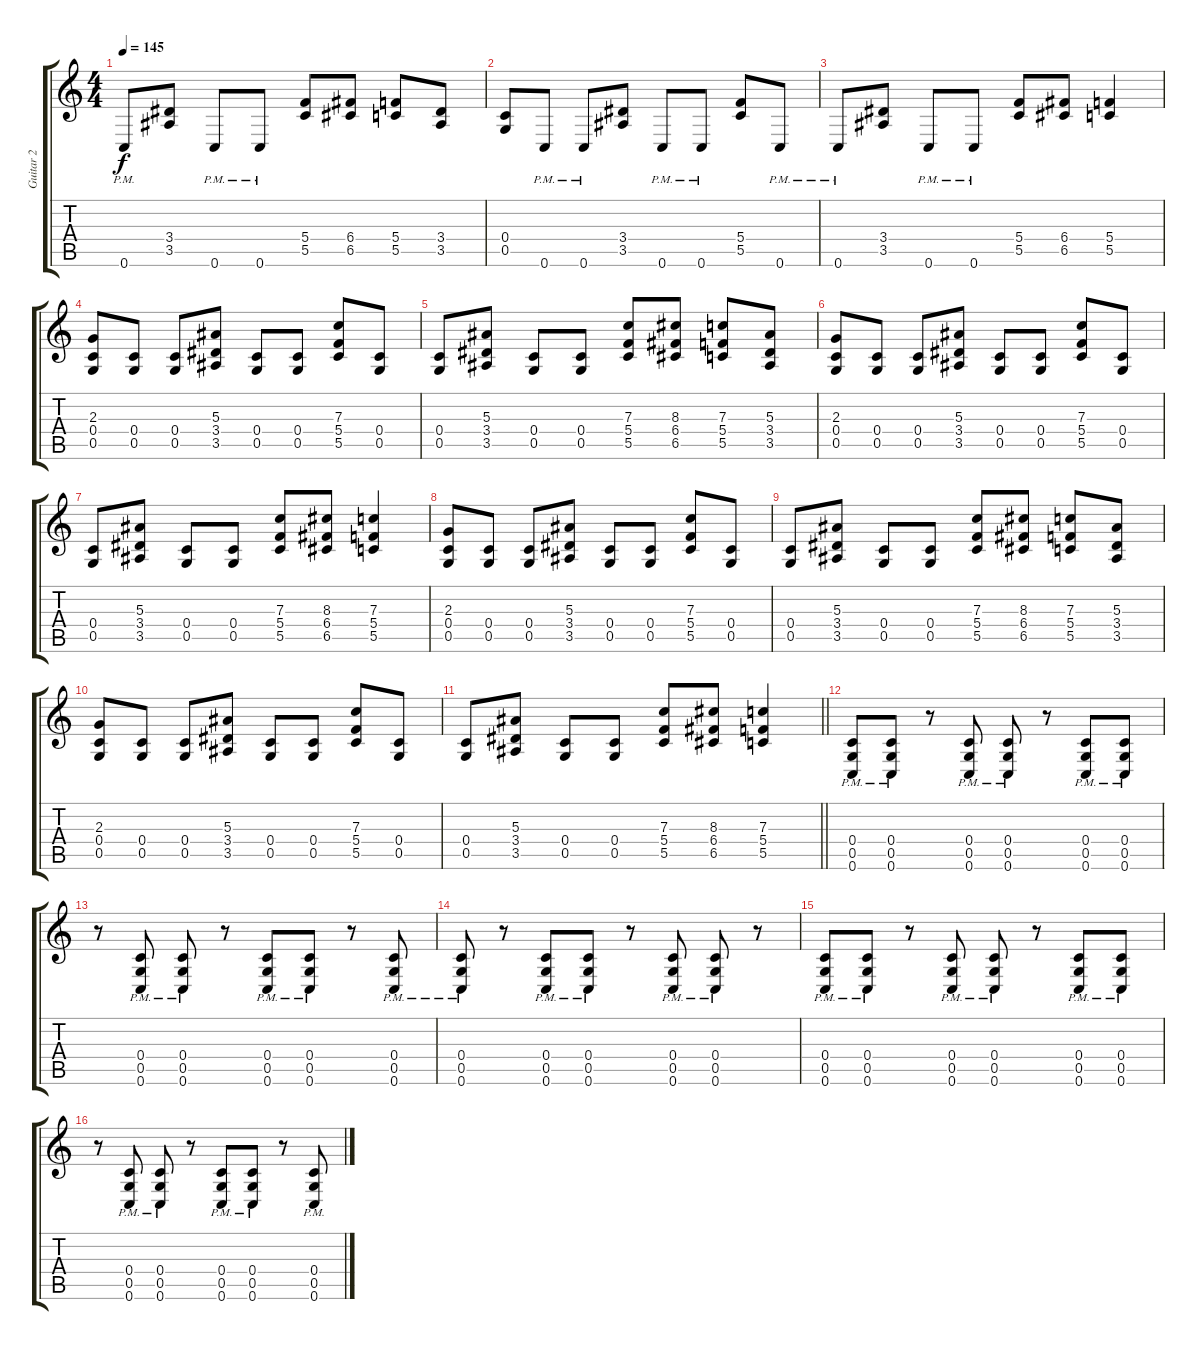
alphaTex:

\track ("Guitar 2" "Guitar 2") {instrument distortionguitar}
\staff {score tabs}
\tuning (D4 A3 F3 C3 G2 C2) {hide}
\ts (4 4)
\tempo 145
\clef g2
\ks c
0.6{pm}.8{dy f} (3.4 3.5).8 0.6{pm}.8 0.6{pm}.8 (5.4 5.5).8 (6.4 6.5).8 (5.4 5.5).8 (3.4 3.5).8 |
(0.4 0.5).8 0.6{pm}.8 0.6{pm}.8 (3.4 3.5).8 0.6{pm}.8 0.6{pm}.8 (5.4 5.5).8 0.6{pm}.8 |
0.6{pm}.8 (3.4 3.5).8 0.6{pm}.8 0.6{pm}.8 (5.4 5.5).8 (6.4 6.5).8 (5.4 5.5).4 |
(2.3 0.4 0.5).8 (0.4 0.5).8 (0.4 0.5).8 (5.3 3.4 3.5).8 (0.4 0.5).8 (0.4 0.5).8 (7.3 5.4 5.5).8 (0.4 0.5).8 |
(0.4 0.5).8 (5.3 3.4 3.5).8 (0.4 0.5).8 (0.4 0.5).8 (7.3 5.4 5.5).8 (8.3 6.4 6.5).8 (7.3 5.4 5.5).8 (5.3 3.4 3.5).8 |
(2.3 0.4 0.5).8 (0.4 0.5).8 (0.4 0.5).8 (5.3 3.4 3.5).8 (0.4 0.5).8 (0.4 0.5).8 (7.3 5.4 5.5).8 (0.4 0.5).8 |
(0.4 0.5).8 (5.3 3.4 3.5).8 (0.4 0.5).8 (0.4 0.5).8 (7.3 5.4 5.5).8 (8.3 6.4 6.5).8 (7.3 5.4 5.5).4 |
(2.3 0.4 0.5).8 (0.4 0.5).8 (0.4 0.5).8 (5.3 3.4 3.5).8 (0.4 0.5).8 (0.4 0.5).8 (7.3 5.4 5.5).8 (0.4 0.5).8 |
(0.4 0.5).8 (5.3 3.4 3.5).8 (0.4 0.5).8 (0.4 0.5).8 (7.3 5.4 5.5).8 (8.3 6.4 6.5).8 (7.3 5.4 5.5).8 (5.3 3.4 3.5).8 |
(2.3 0.4 0.5).8 (0.4 0.5).8 (0.4 0.5).8 (5.3 3.4 3.5).8 (0.4 0.5).8 (0.4 0.5).8 (7.3 5.4 5.5).8 (0.4 0.5).8 |
\barLineRight lightlight
(0.4 0.5).8 (5.3 3.4 3.5).8 (0.4 0.5).8 (0.4 0.5).8 (7.3 5.4 5.5).8 (8.3 6.4 6.5).8 (7.3 5.4 5.5).4 |
(0.4{pm} 0.5{pm} 0.6{pm}).8 (0.4{pm} 0.5{pm} 0.6{pm}).8 r.8 (0.4{pm} 0.5{pm} 0.6{pm}).8 (0.4{pm} 0.5{pm} 0.6{pm}).8 r.8 (0.4{pm} 0.5{pm} 0.6{pm}).8 (0.4{pm} 0.5{pm} 0.6{pm}).8 |
r.8 (0.4{pm} 0.5{pm} 0.6{pm}).8 (0.4{pm} 0.5{pm} 0.6{pm}).8 r.8 (0.4{pm} 0.5{pm} 0.6{pm}).8 (0.4{pm} 0.5{pm} 0.6{pm}).8 r.8 (0.4{pm} 0.5{pm} 0.6{pm}).8 |
(0.4{pm} 0.5{pm} 0.6{pm}).8 r.8 (0.4{pm} 0.5{pm} 0.6{pm}).8 (0.4{pm} 0.5{pm} 0.6{pm}).8 r.8 (0.4{pm} 0.5{pm} 0.6{pm}).8 (0.4{pm} 0.5{pm} 0.6{pm}).8 r.8 |
(0.4{pm} 0.5{pm} 0.6{pm}).8 (0.4{pm} 0.5{pm} 0.6{pm}).8 r.8 (0.4{pm} 0.5{pm} 0.6{pm}).8 (0.4{pm} 0.5{pm} 0.6{pm}).8 r.8 (0.4{pm} 0.5{pm} 0.6{pm}).8 (0.4{pm} 0.5{pm} 0.6{pm}).8 |
r.8 (0.4{pm} 0.5{pm} 0.6{pm}).8 (0.4{pm} 0.5{pm} 0.6{pm}).8 r.8 (0.4{pm} 0.5{pm} 0.6{pm}).8 (0.4{pm} 0.5{pm} 0.6{pm}).8 r.8 (0.4{pm} 0.5{pm} 0.6{pm}).8
